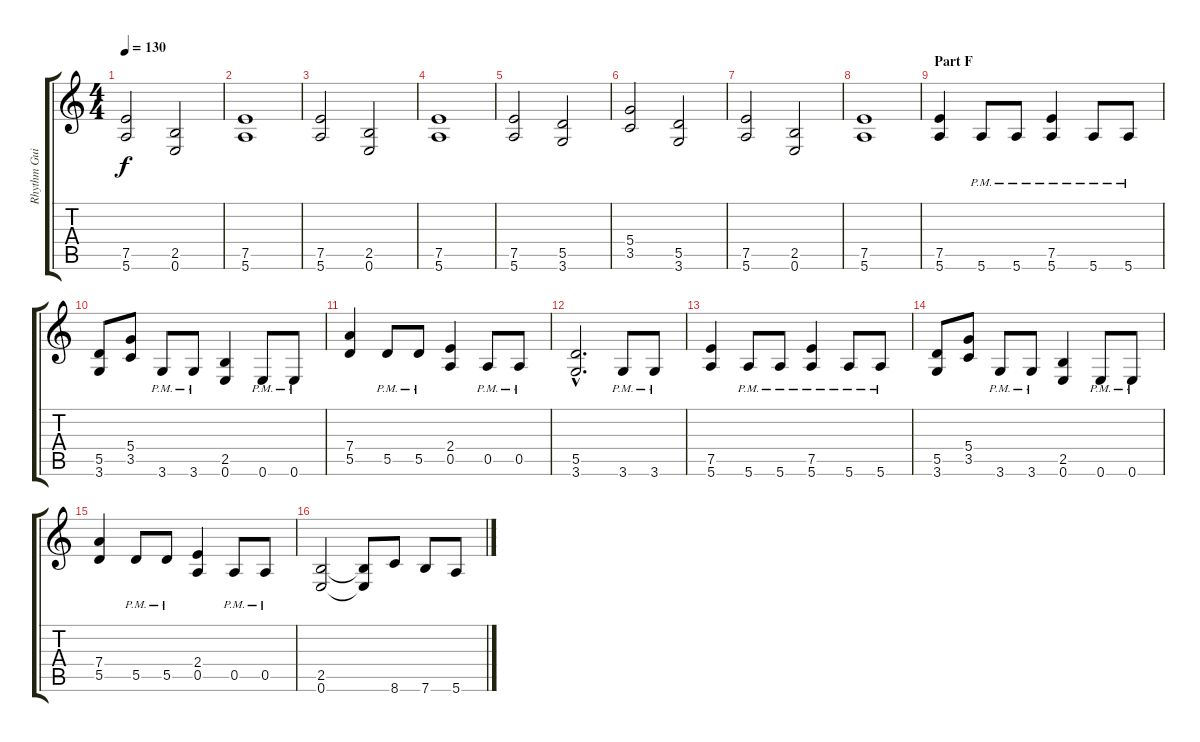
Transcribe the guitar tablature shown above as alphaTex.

\track ("Rhythm Guitar" "Rhythm Gui") {instrument distortionguitar}
\staff {score tabs}
\tuning (E4 B3 G3 D3 A2 E2) {hide}
\ts (4 4)
\tempo 130
\clef g2
\ks c
(7.5 5.6).2{dy f} (2.5 0.6).2 |
(7.5 5.6).1 |
(7.5 5.6).2 (2.5 0.6).2 |
(7.5 5.6).1 |
(7.5 5.6).2 (5.5 3.6).2 |
(5.4 3.5).2 (5.5 3.6).2 |
(7.5 5.6).2 (2.5 0.6).2 |
(7.5 5.6).1 |
\section ("" "Part F")
(7.5 5.6).4 5.6{pm}.8 5.6{pm}.8 (7.5 5.6{pm}).4 5.6{pm}.8 5.6{pm}.8 |
(5.5 3.6).8 (5.4 3.5).8 3.6{pm}.8 3.6{pm}.8 (2.5 0.6).4 0.6{pm}.8 0.6{pm}.8 |
(7.4 5.5).4 5.5{pm}.8 5.5{pm}.8 (2.4 0.5).4 0.5{pm}.8 0.5{pm}.8 |
(5.5{hac} 3.6{hac}).2{d} 3.6{pm}.8 3.6{pm}.8 |
(7.5 5.6).4 5.6{pm}.8 5.6{pm}.8 (7.5 5.6{pm}).4 5.6{pm}.8 5.6{pm}.8 |
(5.5 3.6).8 (5.4 3.5).8 3.6{pm}.8 3.6{pm}.8 (2.5 0.6).4 0.6{pm}.8 0.6{pm}.8 |
(7.4 5.5).4 5.5{pm}.8 5.5{pm}.8 (2.4 0.5).4 0.5{pm}.8 0.5{pm}.8 |
(2.5 0.6).2 (2.5{t} 0.6{t}).8 8.6.8 7.6.8 5.6.8
